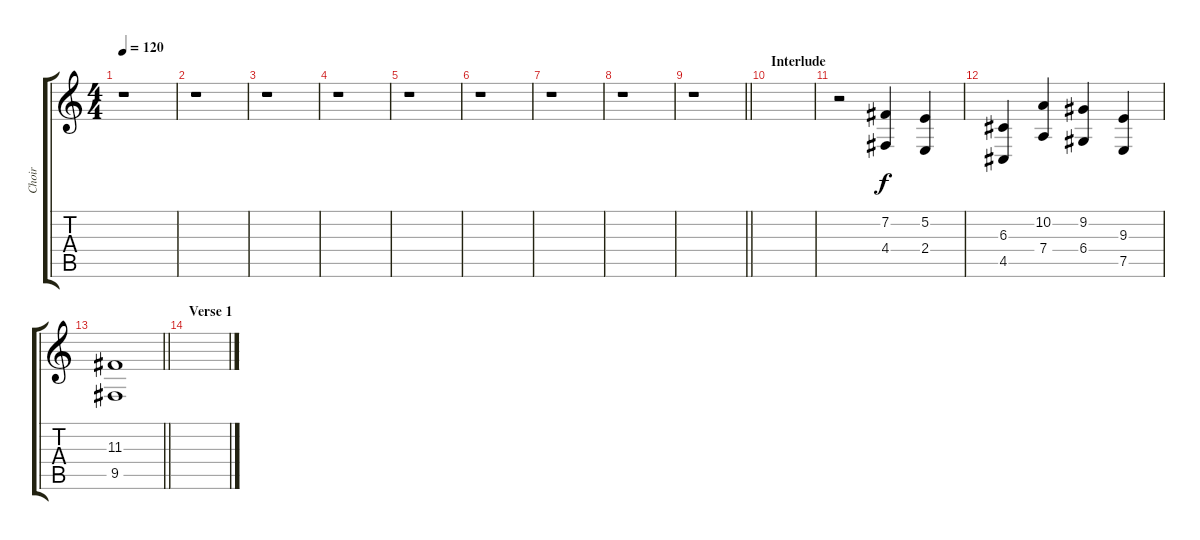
\track ("Choir" "Choir") {instrument choiraahs}
\staff {score tabs}
\tuning (E4 B3 G3 D3 A2 E2) {hide}
\ts (4 4)
\tempo 120
\clef g2
\ks c
r.1{dy f} |
r.1 |
r.1 |
r.1 |
r.1 |
r.1 |
r.1 |
r.1 |
\barLineRight lightlight
r.1 |
\section ("" "Interlude")
|
r.2 (7.2 4.4).4 (5.2 2.4).4 |
(6.3 4.5).4 (10.2 7.4).4 (9.2 6.4).4 (9.3 7.5).4 |
\barLineRight lightlight
(11.3 9.5).1 |
\section ("" "Verse 1")
